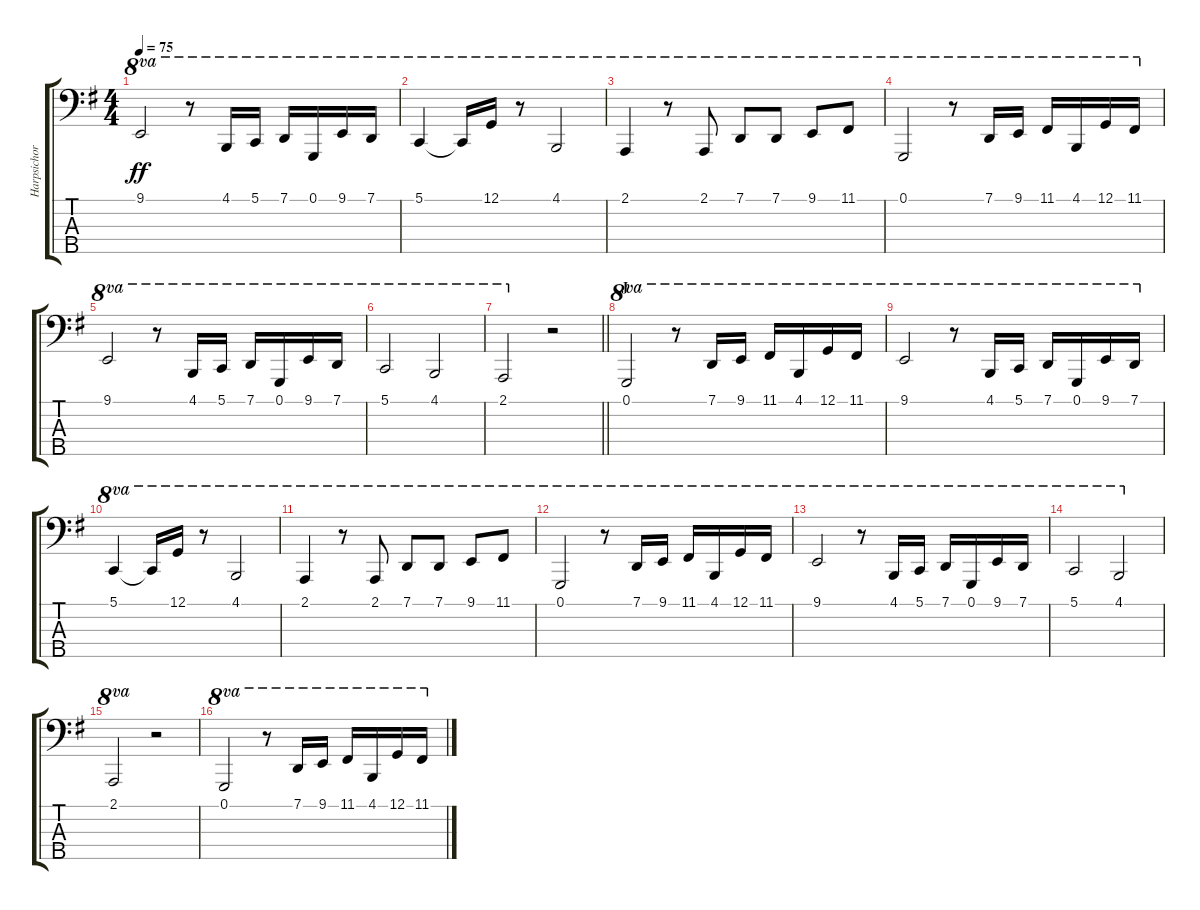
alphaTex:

\track ("Harpsichord (Left Hand)" "Harpsichor") {instrument harpsichord}
\staff {score tabs}
\tuning (G2 D2 A1 E1 B0) {hide}
\ts (4 4)
\tempo 75
\clef f4
\ks g
9.1.2{ot 8va dy ff} r.8{ot 8va} 4.1.16{ot 8va} 5.1.16{ot 8va} 7.1.16{ot 8va} 0.1.16{ot 8va} 9.1.16{ot 8va} 7.1.16{ot 8va} |
5.1.4{ot 8va} 5.1{t}.16{ot 8va} 12.1.16{ot 8va} r.8{ot 8va} 4.1.2{ot 8va} |
2.1.4{ot 8va} r.8{ot 8va} 2.1.8{ot 8va} 7.1.8{ot 8va} 7.1.8{ot 8va} 9.1.8{ot 8va} 11.1.8{ot 8va} |
0.1.2{ot 8va} r.8{ot 8va} 7.1.16{ot 8va} 9.1.16{ot 8va} 11.1.16{ot 8va} 4.1.16{ot 8va} 12.1.16{ot 8va} 11.1.16{ot 8va} |
9.1.2{ot 8va} r.8{ot 8va} 4.1.16{ot 8va} 5.1.16{ot 8va} 7.1.16{ot 8va} 0.1.16{ot 8va} 9.1.16{ot 8va} 7.1.16{ot 8va} |
5.1.2{ot 8va} 4.1.2{ot 8va} |
\barLineRight lightlight
2.1.2{ot 8va} r.2 |
\section ("" "J")
0.1.2{ot 8va} r.8{ot 8va} 7.1.16{ot 8va} 9.1.16{ot 8va} 11.1.16{ot 8va} 4.1.16{ot 8va} 12.1.16{ot 8va} 11.1.16{ot 8va} |
9.1.2{ot 8va} r.8{ot 8va} 4.1.16{ot 8va} 5.1.16{ot 8va} 7.1.16{ot 8va} 0.1.16{ot 8va} 9.1.16{ot 8va} 7.1.16{ot 8va} |
5.1.4{ot 8va} 5.1{t}.16{ot 8va} 12.1.16{ot 8va} r.8{ot 8va} 4.1.2{ot 8va} |
2.1.4{ot 8va} r.8{ot 8va} 2.1.8{ot 8va} 7.1.8{ot 8va} 7.1.8{ot 8va} 9.1.8{ot 8va} 11.1.8{ot 8va} |
0.1.2{ot 8va} r.8{ot 8va} 7.1.16{ot 8va} 9.1.16{ot 8va} 11.1.16{ot 8va} 4.1.16{ot 8va} 12.1.16{ot 8va} 11.1.16{ot 8va} |
9.1.2{ot 8va} r.8{ot 8va} 4.1.16{ot 8va} 5.1.16{ot 8va} 7.1.16{ot 8va} 0.1.16{ot 8va} 9.1.16{ot 8va} 7.1.16{ot 8va} |
5.1.2{ot 8va} 4.1.2{ot 8va} |
2.1.2{ot 8va} r.2 |
0.1.2{ot 8va} r.8{ot 8va} 7.1.16{ot 8va} 9.1.16{ot 8va} 11.1.16{ot 8va} 4.1.16{ot 8va} 12.1.16{ot 8va} 11.1.16{ot 8va}
